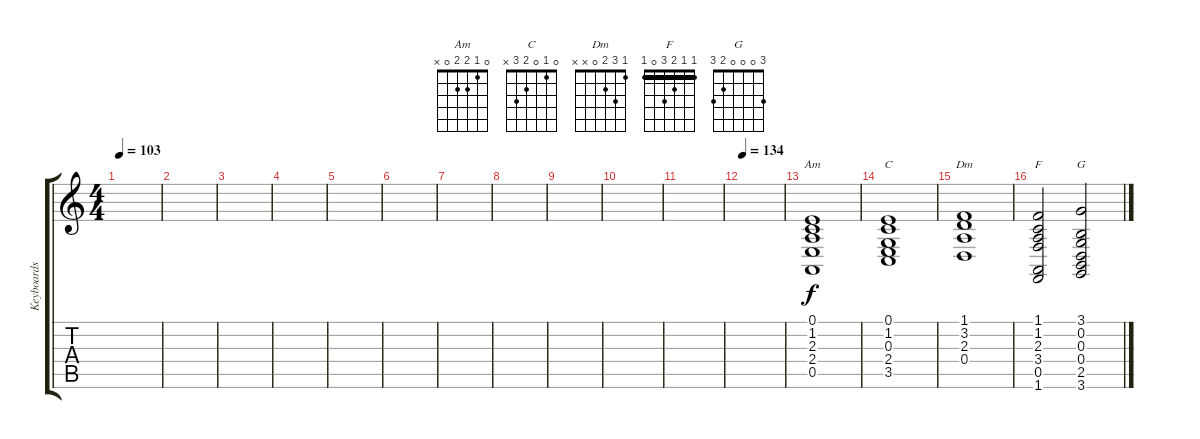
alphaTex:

\track ("Keyboards" "Keyboards") {instrument choiraahs}
\staff {score tabs}
\tuning (E4 B3 G3 D3 A2 E2) {hide}
\chord ("Am" 0 1 2 2 0 x)
\chord ("C" 0 1 0 2 3 x)
\chord ("Dm" 1 3 2 0 x x)
\chord ("F" 1 1 2 3 0 1) {barre 1}
\chord ("G" 3 0 0 0 2 3)
\ts (4 4)
\tempo 103
\clef g2
\ks c
|
|
|
|
|
|
|
|
|
|
|
\tempo 134
|
(0.1 1.2 2.3 2.4 0.5).1{ch "Am"} |
(0.1 1.2 0.3 2.4 3.5).1{ch "C"} |
(1.1 3.2 2.3 0.4).1{ch "Dm"} |
(1.1 1.2 2.3 3.4 0.5 1.6).2{ch "F"} (3.1 0.2 0.3 0.4 2.5 3.6).2{ch "G"}
